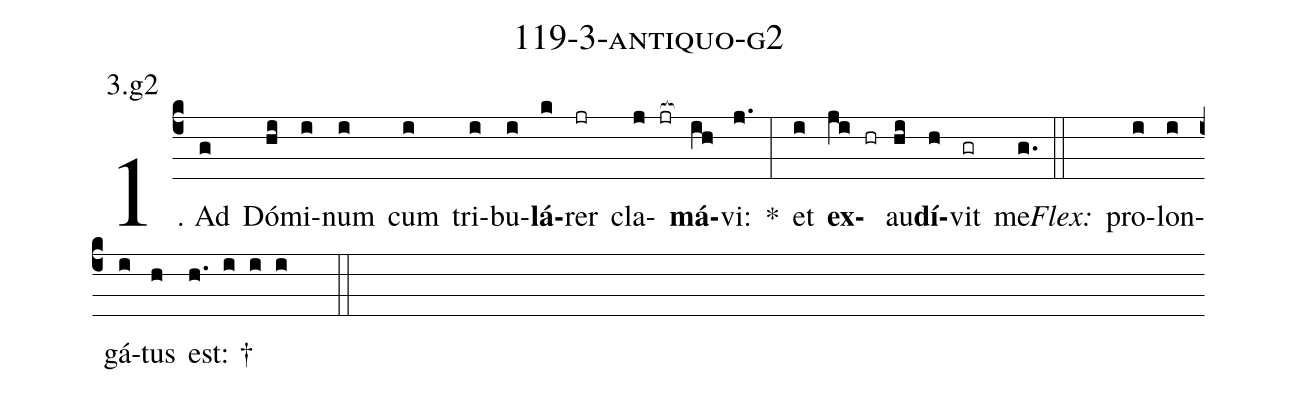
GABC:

name: 119-3-antiquo-g2;
annotation: 3.g2;
%%
(c4)1. Ad(g) Dó(hi)mi(i)num(i) cum(i) tri(i)bu(i)<b>lá</b>(k)rer(jr) cla(j jr[ocb:1{])<b>má</b>(ih[ocb:0}])vi:(j.) *(:) et(i) <b>ex</b>(ji hr)au(hi)<b>dí</b>(h)vit(gr) me.(g.) (::)
<i>Flex:</i>()  pro(i)lon(i)gá(i)tus(h) est: †(h. i i i  ::)
